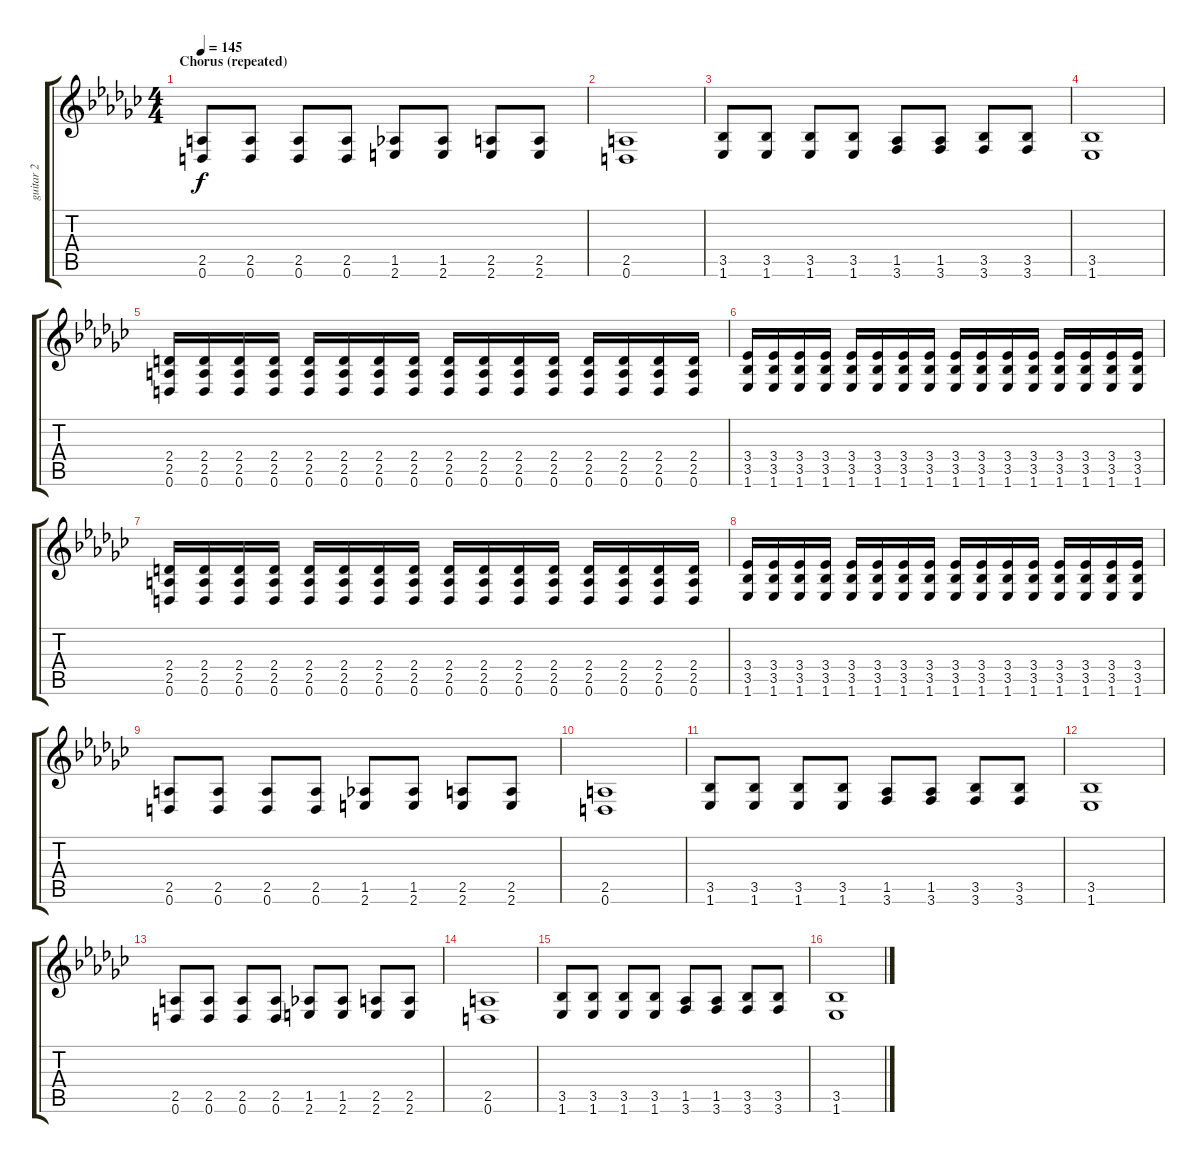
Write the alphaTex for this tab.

\track ("guitar 2" "guitar 2") {instrument distortionguitar}
\staff {score tabs}
\tuning (D4 A3 F3 C3 G2 D2) {hide}
\ts (4 4)
\section ("" "Chorus (repeated)")
\tempo 145
\clef g2
\ks gb
(2.5 0.6).8{dy f} (2.5 0.6).8 (2.5 0.6).8 (2.5 0.6).8 (1.5 2.6).8 (1.5 2.6).8 (2.5 2.6).8 (2.5 2.6).8 |
(2.5 0.6).1 |
(3.5 1.6).8 (3.5 1.6).8 (3.5 1.6).8 (3.5 1.6).8 (1.5 3.6).8 (1.5 3.6).8 (3.5 3.6).8 (3.5 3.6).8 |
(3.5 1.6).1 |
(2.4 2.5 0.6).16 (2.4 2.5 0.6).16 (2.4 2.5 0.6).16 (2.4 2.5 0.6).16 (2.4 2.5 0.6).16 (2.4 2.5 0.6).16 (2.4 2.5 0.6).16 (2.4 2.5 0.6).16 (2.4 2.5 0.6).16 (2.4 2.5 0.6).16 (2.4 2.5 0.6).16 (2.4 2.5 0.6).16 (2.4 2.5 0.6).16 (2.4 2.5 0.6).16 (2.4 2.5 0.6).16 (2.4 2.5 0.6).16 |
(3.4 3.5 1.6).16 (3.4 3.5 1.6).16 (3.4 3.5 1.6).16 (3.4 3.5 1.6).16 (3.4 3.5 1.6).16 (3.4 3.5 1.6).16 (3.4 3.5 1.6).16 (3.4 3.5 1.6).16 (3.4 3.5 1.6).16 (3.4 3.5 1.6).16 (3.4 3.5 1.6).16 (3.4 3.5 1.6).16 (3.4 3.5 1.6).16 (3.4 3.5 1.6).16 (3.4 3.5 1.6).16 (3.4 3.5 1.6).16 |
(2.4 2.5 0.6).16 (2.4 2.5 0.6).16 (2.4 2.5 0.6).16 (2.4 2.5 0.6).16 (2.4 2.5 0.6).16 (2.4 2.5 0.6).16 (2.4 2.5 0.6).16 (2.4 2.5 0.6).16 (2.4 2.5 0.6).16 (2.4 2.5 0.6).16 (2.4 2.5 0.6).16 (2.4 2.5 0.6).16 (2.4 2.5 0.6).16 (2.4 2.5 0.6).16 (2.4 2.5 0.6).16 (2.4 2.5 0.6).16 |
(3.4 3.5 1.6).16 (3.4 3.5 1.6).16 (3.4 3.5 1.6).16 (3.4 3.5 1.6).16 (3.4 3.5 1.6).16 (3.4 3.5 1.6).16 (3.4 3.5 1.6).16 (3.4 3.5 1.6).16 (3.4 3.5 1.6).16 (3.4 3.5 1.6).16 (3.4 3.5 1.6).16 (3.4 3.5 1.6).16 (3.4 3.5 1.6).16 (3.4 3.5 1.6).16 (3.4 3.5 1.6).16 (3.4 3.5 1.6).16 |
(2.5 0.6).8 (2.5 0.6).8 (2.5 0.6).8 (2.5 0.6).8 (1.5 2.6).8 (1.5 2.6).8 (2.5 2.6).8 (2.5 2.6).8 |
(2.5 0.6).1 |
(3.5 1.6).8 (3.5 1.6).8 (3.5 1.6).8 (3.5 1.6).8 (1.5 3.6).8 (1.5 3.6).8 (3.5 3.6).8 (3.5 3.6).8 |
(3.5 1.6).1 |
(2.5 0.6).8 (2.5 0.6).8 (2.5 0.6).8 (2.5 0.6).8 (1.5 2.6).8 (1.5 2.6).8 (2.5 2.6).8 (2.5 2.6).8 |
(2.5 0.6).1 |
(3.5 1.6).8 (3.5 1.6).8 (3.5 1.6).8 (3.5 1.6).8 (1.5 3.6).8 (1.5 3.6).8 (3.5 3.6).8 (3.5 3.6).8 |
(3.5 1.6).1
